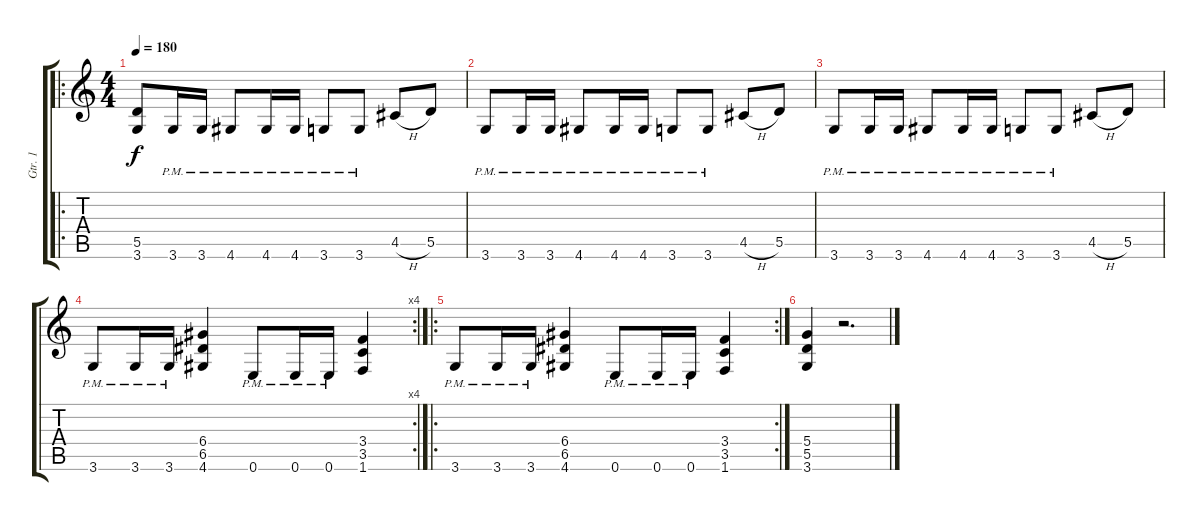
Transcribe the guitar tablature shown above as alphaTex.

\track ("Gtr. 1" "Gtr. 1") {instrument overdrivenguitar}
\staff {score tabs}
\tuning (E4 B3 G3 D3 A2 E2) {hide}
\ro
\ts (4 4)
\tempo 180
\clef g2
\ks c
(5.5 3.6).8{dy f} 3.6{pm}.16 3.6{pm}.16 4.6{pm}.8 4.6{pm}.16 4.6{pm}.16 3.6{pm}.8 3.6{pm}.8 4.5{h}.8 5.5.8 |
3.6{pm}.8 3.6{pm}.16 3.6{pm}.16 4.6{pm}.8 4.6{pm}.16 4.6{pm}.16 3.6{pm}.8 3.6{pm}.8 4.5{h}.8 5.5.8 |
3.6{pm}.8 3.6{pm}.16 3.6{pm}.16 4.6{pm}.8 4.6{pm}.16 4.6{pm}.16 3.6{pm}.8 3.6{pm}.8 4.5{h}.8 5.5.8 |
\rc 4
3.6{pm}.8 3.6{pm}.16 3.6{pm}.16 (6.4 6.5 4.6).4 0.6{pm}.8 0.6{pm}.16 0.6{pm}.16 (3.4 3.5 1.6).4 |
\ro
\rc 2
3.6{pm}.8 3.6{pm}.16 3.6{pm}.16 (6.4 6.5 4.6).4 0.6{pm}.8 0.6{pm}.16 0.6{pm}.16 (3.4 3.5 1.6).4 |
(5.4 5.5 3.6).4 r.2{d}
